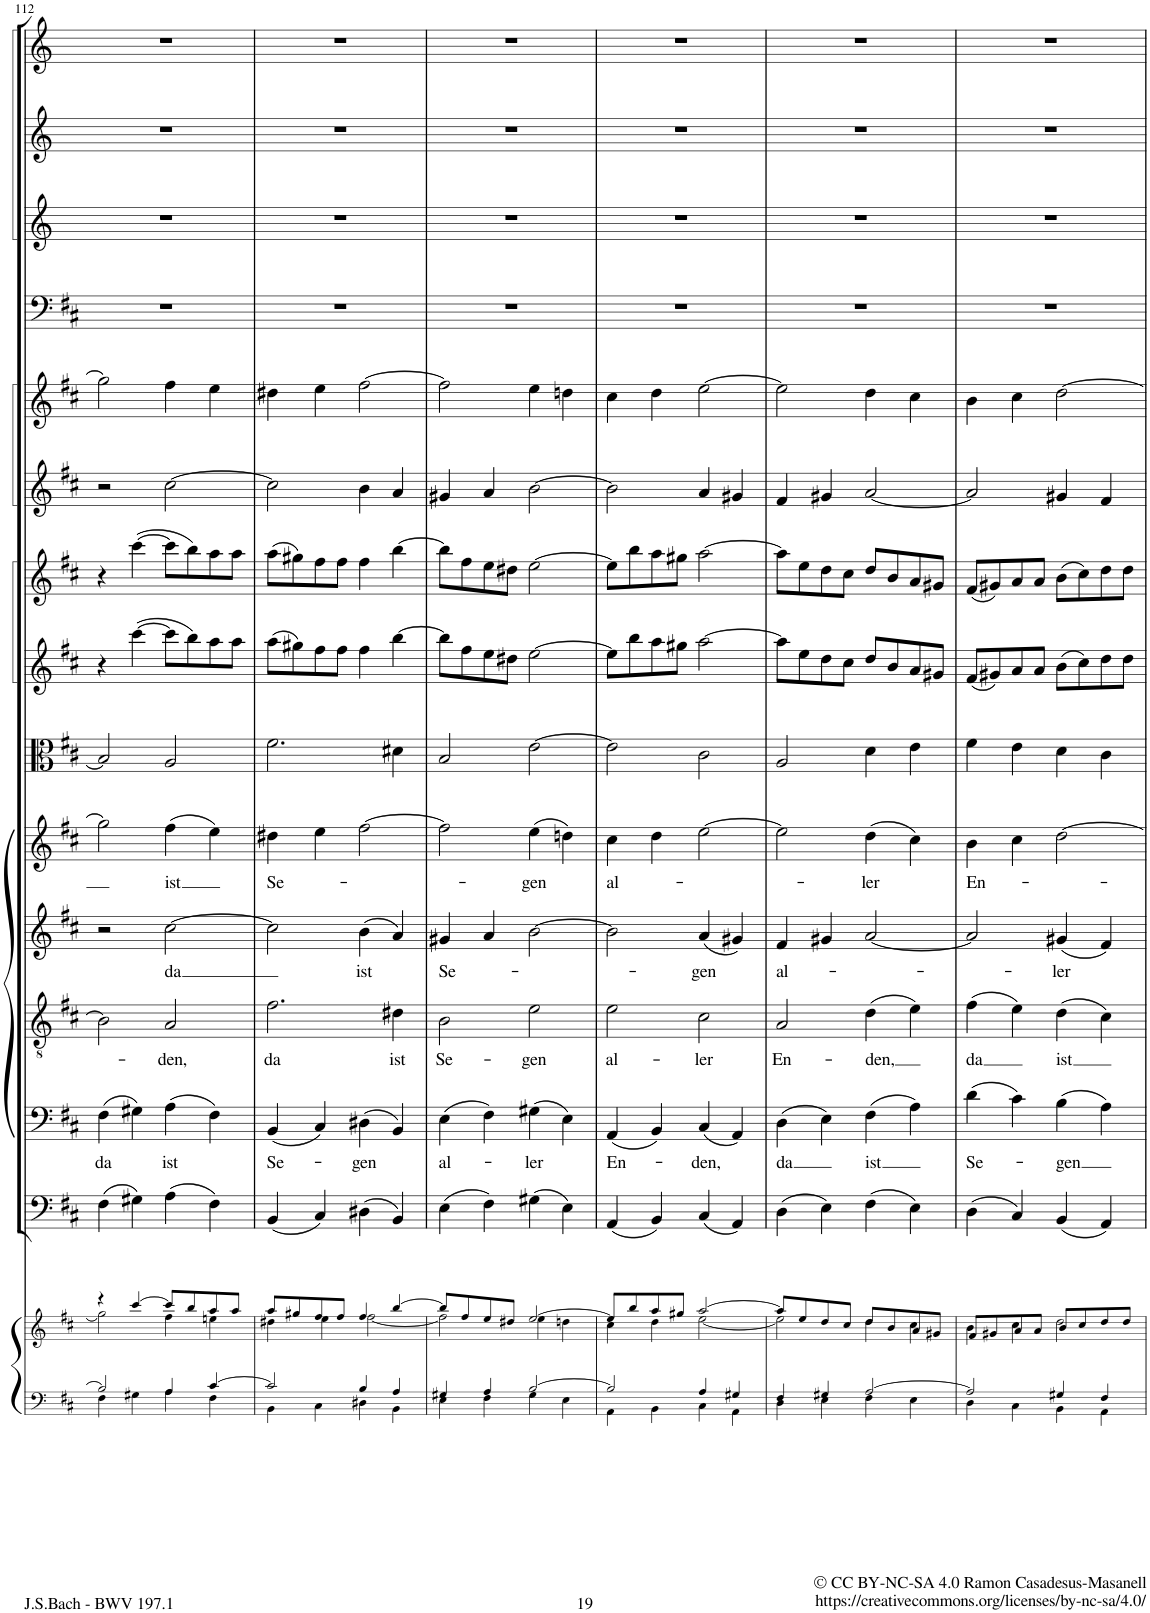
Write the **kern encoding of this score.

**kern	**kern	**kern	**kern	**text	**kern	**text	**kern	**text	**kern	**text	**kern	**kern	**kern	**kern	**kern	**kern	**kern	**kern	**kern
*part15	*part15	*part14	*part13	*part13	*part12	*part12	*part11	*part11	*part10	*part10	*part9	*part8	*part7	*part6	*part5	*part4	*part3	*part2	*part1
*staff16	*staff15	*staff14	*staff13	*staff13	*staff12	*staff12	*staff11	*staff11	*staff10	*staff10	*staff9	*staff8	*staff7	*staff6	*staff5	*staff4	*staff3	*staff2	*staff1
*I"Piano reduction	*	*I"Continuo	*I"Basso	*	*I"Tenore	*	*I"Alto	*	*I"Soprano	*	*I"Viola	*I"Violino II	*I"Violino I	*I"Oboe II	*I"Oboe	*I"Timpani	*I"Tromba III	*I"Tromba II	*I"Tromba I
*I'Pno	*	*	*	*	*	*	*	*	*	*	*I'Vla	*I'Vln	*I'Vln	*I'Ob	*I'Ob	*I'Timp	*	*	*
!!LO:PB:g=z
*clefF4	*clefG2	*clefF4	*clefF4	*	*clefGv2	*	*clefG2	*	*clefG2	*	*clefC3	*clefG2	*clefG2	*clefG2	*clefG2	*clefF4	*clefG2	*clefG2	*clefG2
*	*	*	*	*	*	*	*	*	*	*	*	*	*	*	*	*	*Trd-1c-2	*Trd-1c-2	*Trd-1c-2
*k[f#c#]	*k[f#c#]	*k[f#c#]	*k[f#c#]	*	*k[f#c#]	*	*k[f#c#]	*	*k[f#c#]	*	*k[f#c#]	*k[f#c#]	*k[f#c#]	*k[f#c#]	*k[f#c#]	*k[f#c#]	*k[]	*k[]	*k[]
*M2/2	*M2/2	*M2/2	*M2/2	*	*M2/2	*	*M2/2	*	*M2/2	*	*M2/2	*M2/2	*M2/2	*M2/2	*M2/2	*M2/2	*M2/2	*M2/2	*M2/2
*met(c|)	*met(c|)	*met(c|)	*met(c|)	*	*met(c|)	*	*met(c|)	*	*met(c|)	*	*met(c|)	*met(c|)	*met(c|)	*met(c|)	*met(c|)	*met(c|)	*met(c|)	*met(c|)	*met(c|)
=112	=112	=112	=112	=112	=112	=112	=112	=112	=112	=112	=112	=112	=112	=112	=112	=112	=112	=112	=112
*^	*^	*	*	*	*	*	*	*	*	*	*	*	*	*	*	*	*	*	*
!	!	!	!	!	!	!LO:LY:b	!	!	!	!	!	!	!	!	!	!	!	!	!	!	!
2B/]	4F#\	4r	2gg#\]	(4F#\	(4F#\	da	2B\]	.	2r	.	2gg#\]	.	2B/]	4r	4r	2r	2gg#\]	1r	1r	1r	1r
.	4G#X\	[4ccc#/	.	4G#X\)	4G#X\)	.	.	.	.	.	.	.	.	([4ccc#\	([4ccc#\	.	.	.	.	.	.
!	!	!	!	!	!	!LO:LY:b	!	!LO:LY:b	!	!LO:LY:b	!	!LO:LY:b	!	!	!	!	!	!	!	!	!
4A/	4A\	8ccc#/L]	4ff#\	(4A\	(4A\	ist	2A/	-den,	[2cc#\	da	(4ff#\	ist	2A/	8ccc#\L]	8ccc#\L]	[2cc#\	4ff#\	.	.	.	.
.	.	8bb/	.	.	.	.	.	.	.	.	.	.	.	8bb\)	8bb\)	.	.	.	.	.	.
[4c#/	4F#\	8aa/	4een\	4F#\)	4F#\)	.	.	.	.	.	4ee\)	.	.	8aa\	8aa\	.	4ee\	.	.	.	.
.	.	8aa/J	.	.	.	.	.	.	.	.	.	.	.	8aa\J	8aa\J	.	.	.	.	.	.
=113	=113	=113	=113	=113	=113	=113	=113	=113	=113	=113	=113	=113	=113	=113	=113	=113	=113	=113	=113	=113	=113
!	!	!	!	!	!	!LO:LY:b	!	!LO:LY:b	!	!	!	!LO:LY:b	!	!	!	!	!	!	!	!	!
2c#/]	4BB\	8aa/L	4dd#X\	(4BB/	(4BB/	Se-	2.f#\	da	2cc#\]	.	4dd#X\	Se-	2.f#\	(8aa\L	(8aa\L	2cc#\]	4dd#X\	1r	1r	1r	1r
.	.	8gg#X/	.	.	.	.	.	.	.	.	.	.	.	8gg#X\)	8gg#X\)	.	.	.	.	.	.
.	4C#\	8ff#/	4ee\	4C#/)	4C#/)	.	.	.	.	.	4ee\	.	.	8ff#\	8ff#\	.	4ee\	.	.	.	.
.	.	8ff#/J	.	.	.	.	.	.	.	.	.	.	.	8ff#\J	8ff#\J	.	.	.	.	.	.
!	!	!	!	!	!	!LO:LY:b	!	!	!	!LO:LY:b	!	!	!	!	!	!	!	!	!	!	!
4B/	4D#X\	4ff#/	[2ff#\	(4D#X\	(4D#X\	-gen	.	.	(4b\	ist	[2ff#\	.	.	4ff#\	4ff#\	4b\	[2ff#\	.	.	.	.
!	!	!	!	!	!	!	!	!LO:LY:b	!	!	!	!	!	!	!	!	!	!	!	!	!
4A/	4BB\	[4bb/	.	4BB/)	4BB/)	.	4d#X\	ist	4a/)	.	.	.	4d#X\	[4bb\	[4bb\	4a/	.	.	.	.	.
=114	=114	=114	=114	=114	=114	=114	=114	=114	=114	=114	=114	=114	=114	=114	=114	=114	=114	=114	=114	=114	=114
!	!	!	!	!	!	!LO:LY:b	!	!LO:LY:b	!	!LO:LY:b	!	!	!	!	!	!	!	!	!	!	!
4G#X/	4E\	8bb/L]	2ff#\]	(4E\	(4E\	al-	2B\	Se-	4g#X/	Se-	2ff#\]	.	2B/	8bb\L]	8bb\L]	4g#X/	2ff#\]	1r	1r	1r	1r
.	.	8ff#/	.	.	.	.	.	.	.	.	.	.	.	8ff#\	8ff#\	.	.	.	.	.	.
4A/	4F#\	8ee/	.	4F#\)	4F#\)	.	.	.	4a/	.	.	.	.	8ee\	8ee\	4a/	.	.	.	.	.
.	.	8dd#X/J	.	.	.	.	.	.	.	.	.	.	.	8dd#X\J	8dd#X\J	.	.	.	.	.	.
!	!	!	!	!	!	!LO:LY:b	!	!LO:LY:b	!	!	!	!LO:LY:b	!	!	!	!	!	!	!	!	!
[2B/	4G#\	[2ee/	4ee\	(4G#X\	(4G#X\	-ler	2e\	-gen	[2b\	.	(4ee\	-gen	[2e\	[2ee\	[2ee\	[2b\	4ee\	.	.	.	.
.	4E\	.	4ddn\	4E\)	4E\)	.	.	.	.	.	4ddn\)	.	.	.	.	.	4ddn\	.	.	.	.
=115	=115	=115	=115	=115	=115	=115	=115	=115	=115	=115	=115	=115	=115	=115	=115	=115	=115	=115	=115	=115	=115
!	!	!	!	!	!	!LO:LY:b	!	!LO:LY:b	!	!	!	!LO:LY:b	!	!	!	!	!	!	!	!	!
2B/]	4AA\	8ee/L]	4cc#\	(4AA/	(4AA/	En-	2e\	al-	2b\]	.	4cc#\	al-	2e\]	8ee\L]	8ee\L]	2b\]	4cc#\	1r	1r	1r	1r
.	.	8bb/	.	.	.	.	.	.	.	.	.	.	.	8bb\	8bb\	.	.	.	.	.	.
.	4BB\	8aa/	4dd\	4BB/)	4BB/)	.	.	.	.	.	4dd\	.	.	8aa\	8aa\	.	4dd\	.	.	.	.
.	.	8gg#X/J	.	.	.	.	.	.	.	.	.	.	.	8gg#X\J	8gg#X\J	.	.	.	.	.	.
!	!	!	!	!	!	!LO:LY:b	!	!LO:LY:b	!	!LO:LY:b	!	!	!	!	!	!	!	!	!	!	!
4A/	4C#\	[2aa/	[2ee\	(4C#/	(4C#/	-den,	2c#\	-ler	(4a/	-gen	[2ee\	.	2c#\	[2aa\	[2aa\	4a/	[2ee\	.	.	.	.
4G#X/	4AA\	.	.	4AA/)	4AA/)	.	.	.	4g#X/)	.	.	.	.	.	.	4g#X/	.	.	.	.	.
=116	=116	=116	=116	=116	=116	=116	=116	=116	=116	=116	=116	=116	=116	=116	=116	=116	=116	=116	=116	=116	=116
!	!	!	!	!	!	!LO:LY:b	!	!LO:LY:b	!	!LO:LY:b	!	!	!	!	!	!	!	!	!	!	!
4F#/	4D\	8aa/L]	2ee\]	(4D\	(4D\	da	2A/	En-	4f#/	al-	2ee\]	.	2A/	8aa\L]	8aa\L]	4f#/	2ee\]	1r	1r	1r	1r
.	.	8ee/	.	.	.	.	.	.	.	.	.	.	.	8ee\	8ee\	.	.	.	.	.	.
4G#X/	4E\	8dd/	.	4E\)	4E\)	.	.	.	4g#X/	.	.	.	.	8dd\	8dd\	4g#X/	.	.	.	.	.
.	.	8cc#/J	.	.	.	.	.	.	.	.	.	.	.	8cc#\J	8cc#\J	.	.	.	.	.	.
!	!	!	!	!	!	!LO:LY:b	!	!LO:LY:b	!	!	!	!LO:LY:b	!	!	!	!	!	!	!	!	!
[2A/	4F#\	8dd/L	4dd\	(4F#\	(4F#\	ist	(4d\	-den,	[2a/	.	(4dd\	-ler	4d\	8dd/L	8dd/L	[2a/	4dd\	.	.	.	.
.	.	8b/	.	.	.	.	.	.	.	.	.	.	.	8b/	8b/	.	.	.	.	.	.
.	4E\	8a/	4cc#\	4E\)	4A\)	.	4e\)	.	.	.	4cc#\)	.	4e\	8a/	8a/	.	4cc#\	.	.	.	.
.	.	8g#X/J	.	.	.	.	.	.	.	.	.	.	.	8g#X/J	8g#X/J	.	.	.	.	.	.
=117	=117	=117	=117	=117	=117	=117	=117	=117	=117	=117	=117	=117	=117	=117	=117	=117	=117	=117	=117	=117	=117
!	!	!	!	!	!	!LO:LY:b	!	!LO:LY:b	!	!	!	!LO:LY:b	!	!	!	!	!	!	!	!	!
2A/]	4D\	8f#/L	4b\	(4D\	(4d\	Se-	(4f#\	da	2a/]	.	4b\	En-	4f#\	(8f#/L	(8f#/L	2a/]	4b\	1r	1r	1r	1r
.	.	8g#X/	.	.	.	.	.	.	.	.	.	.	.	8g#X/)	8g#X/)	.	.	.	.	.	.
.	4C#\	8a/	4cc#\	4C#/)	4c#\)	.	4e\)	.	.	.	4cc#\	.	4e\	8a/	8a/	.	4cc#\	.	.	.	.
.	.	8a/J	.	.	.	.	.	.	.	.	.	.	.	8a/J	8a/J	.	.	.	.	.	.
!	!	!	!	!	!	!LO:LY:b	!	!LO:LY:b	!	!LO:LY:b	!	!	!	!	!	!	!	!	!	!	!
4G#X/	4BB\	8b/L	2dd\	(4BB/	(4B\	-gen	(4d\	ist	(4g#X/	-ler	[2dd\	.	4d\	(8b\L	(8b\L	4g#X/	[2dd\	.	.	.	.
.	.	8cc#/	.	.	.	.	.	.	.	.	.	.	.	8cc#\)	8cc#\)	.	.	.	.	.	.
4F#/	4AA\	8dd/	.	4AA/)	4A\)	.	4c#\)	.	4f#/)	.	.	.	4c#\	8dd\	8dd\	4f#/	.	.	.	.	.
.	.	8dd/J	.	.	.	.	.	.	.	.	.	.	.	8dd\J	8dd\J	.	.	.	.	.	.
*v	*v	*	*	*	*	*	*	*	*	*	*	*	*	*	*	*	*	*	*	*	*
*	*v	*v	*	*	*	*	*	*	*	*	*	*	*	*	*	*	*	*	*	*
=	=	=	=	=	=	=	=	=	=	=	=	=	=	=	=	=	=	=	=
*-	*-	*-	*-	*-	*-	*-	*-	*-	*-	*-	*-	*-	*-	*-	*-	*-	*-	*-	*-
